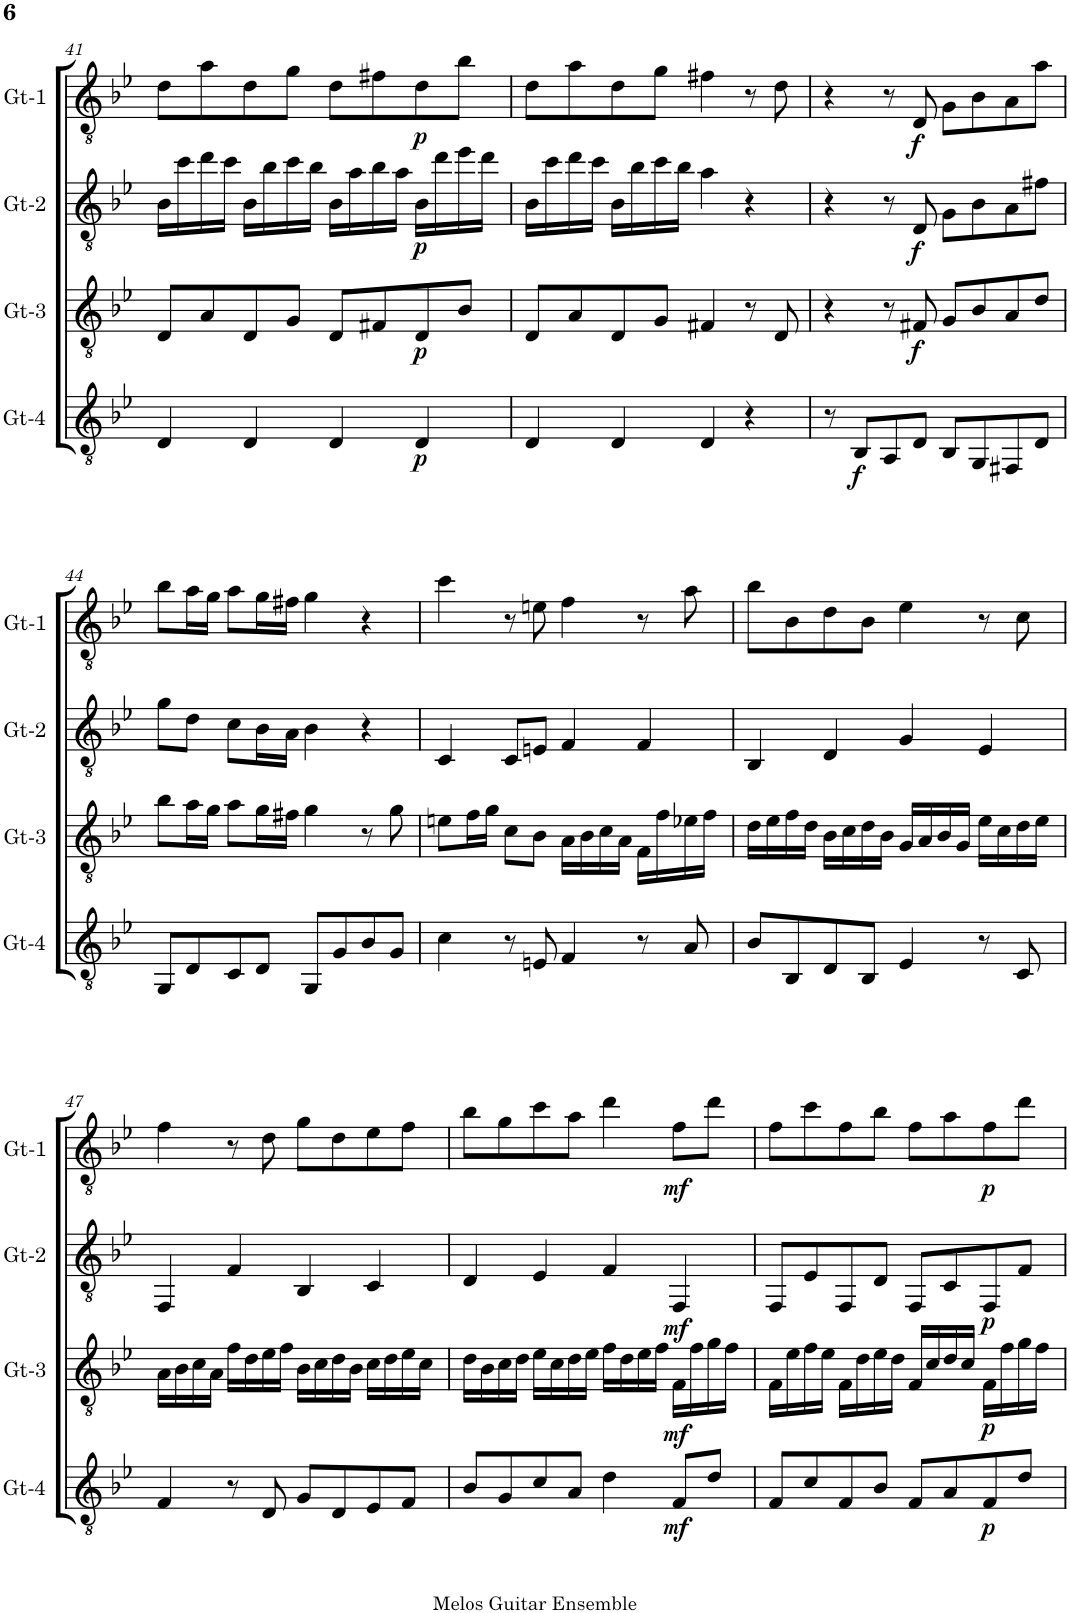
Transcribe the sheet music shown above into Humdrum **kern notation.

**kern	**dynam	**kern	**dynam	**kern	**dynam	**kern	**dynam
*part4	*part4	*part3	*part3	*part2	*part2	*part1	*part1
*staff4	*staff4	*staff3	*staff3	*staff2	*staff2	*staff1	*staff1
*I"Gt-4	*	*I"Gt-3	*	*I"Gt-2	*	*I"Gt-1	*
*I'Gt-4	*	*I'Gt-3	*	*I'Gt-2	*	*I'Gt-1	*
!!LO:PB:g=z
*clefGv2	*	*clefGv2	*	*clefGv2	*	*clefGv2	*
*k[b-e-]	*	*k[b-e-]	*	*k[b-e-]	*	*k[b-e-]	*
*M4/4	*	*M4/4	*	*M4/4	*	*M4/4	*
=41	=41	=41	=41	=41	=41	=41	=41
4D/	.	8D/L	.	16B-\LL	.	8d\L	.
.	.	.	.	16cc\	.	.	.
.	.	8A/	.	16dd\	.	8a\	.
.	.	.	.	16cc\JJ	.	.	.
4D/	.	8D/	.	16B-\LL	.	8d\	.
.	.	.	.	16b-\	.	.	.
.	.	8G/J	.	16cc\	.	8g\J	.
.	.	.	.	16b-\JJ	.	.	.
4D/	.	8D/L	.	16B-\LL	.	8d\L	.
.	.	.	.	16a\	.	.	.
.	.	8F#X/	.	16b-\	.	8f#X\	.
.	.	.	.	16a\JJ	.	.	.
!	!LO:DY:b	!	!LO:DY:b	!	!LO:DY:b	!	!LO:DY:b
4D/	p	8D/	p	16B-\LL	p	8d\	p
.	.	.	.	16dd\	.	.	.
.	.	8B-/J	.	16ee-\	.	8b-\J	.
.	.	.	.	16dd\JJ	.	.	.
=42	=42	=42	=42	=42	=42	=42	=42
4D/	.	8D/L	.	16B-\LL	.	8d\L	.
.	.	.	.	16cc\	.	.	.
.	.	8A/	.	16dd\	.	8a\	.
.	.	.	.	16cc\JJ	.	.	.
4D/	.	8D/	.	16B-\LL	.	8d\	.
.	.	.	.	16b-\	.	.	.
.	.	8G/J	.	16cc\	.	8g\J	.
.	.	.	.	16b-\JJ	.	.	.
4D/	.	4F#X/	.	4a\	.	4f#X\	.
4r	.	8r	.	4r	.	8r	.
.	.	8D/	.	.	.	8d\	.
=43	=43	=43	=43	=43	=43	=43	=43
8r	.	4r	.	4r	.	4r	.
!	!LO:DY:b	!	!	!	!	!	!
8BB-/L	f	.	.	.	.	.	.
8AA/	.	8r	.	8r	.	8r	.
!	!	!	!LO:DY:b	!	!LO:DY:b	!	!LO:DY:b
8D/J	.	8F#X/	f	8D/	f	8D/	f
8BB-/L	.	8G/L	.	8G\L	.	8G\L	.
8GG/	.	8B-/	.	8B-\	.	8B-\	.
8FF#X/	.	8A/	.	8A\	.	8A\	.
8D/J	.	8d/J	.	8f#X\J	.	8a\J	.
!!LO:LB:g=z
=44	=44	=44	=44	=44	=44	=44	=44
8GG/L	.	8b-\L	.	8g\L	.	8b-\L	.
8D/	.	16a\L	.	8d\J	.	16a\L	.
.	.	16g\JJ	.	.	.	16g\JJ	.
8C/	.	8a\L	.	8c\L	.	8a\L	.
8D/J	.	16g\L	.	16B-\L	.	16g\L	.
.	.	16f#X\JJ	.	16A\JJ	.	16f#X\JJ	.
8GG/L	.	4g\	.	4B-\	.	4g\	.
8G/	.	.	.	.	.	.	.
8B-/	.	8r	.	4r	.	4r	.
8G/J	.	8g\	.	.	.	.	.
=45	=45	=45	=45	=45	=45	=45	=45
4c\	.	8en\L	.	4C/	.	4cc\	.
.	.	16f\L	.	.	.	.	.
.	.	16g\JJ	.	.	.	.	.
8r	.	8c\L	.	8C/L	.	8r	.
8En/	.	8B-\J	.	8En/J	.	8en\	.
4F/	.	16A\LL	.	4F/	.	4f\	.
.	.	16B-\	.	.	.	.	.
.	.	16c\	.	.	.	.	.
.	.	16A\JJ	.	.	.	.	.
8r	.	16F\LL	.	4F/	.	8r	.
.	.	16f\	.	.	.	.	.
8A/	.	16e-X\	.	.	.	8a\	.
.	.	16f\JJ	.	.	.	.	.
=46	=46	=46	=46	=46	=46	=46	=46
8B-/L	.	16d\LL	.	4BB-/	.	8b-\L	.
.	.	16e-\	.	.	.	.	.
8BB-/	.	16f\	.	.	.	8B-\	.
.	.	16d\JJ	.	.	.	.	.
8D/	.	16B-\LL	.	4D/	.	8d\	.
.	.	16c\	.	.	.	.	.
8BB-/J	.	16d\	.	.	.	8B-\J	.
.	.	16B-\JJ	.	.	.	.	.
4E-/	.	16G/LL	.	4G/	.	4e-\	.
.	.	16A/	.	.	.	.	.
.	.	16B-/	.	.	.	.	.
.	.	16G/JJ	.	.	.	.	.
8r	.	16e-\LL	.	4E-/	.	8r	.
.	.	16c\	.	.	.	.	.
8C/	.	16d\	.	.	.	8c\	.
.	.	16e-\JJ	.	.	.	.	.
!!LO:LB:g=z
=47	=47	=47	=47	=47	=47	=47	=47
4F/	.	16A\LL	.	4FF/	.	4f\	.
.	.	16B-\	.	.	.	.	.
.	.	16c\	.	.	.	.	.
.	.	16A\JJ	.	.	.	.	.
8r	.	16f\LL	.	4F/	.	8r	.
.	.	16d\	.	.	.	.	.
8D/	.	16e-\	.	.	.	8d\	.
.	.	16f\JJ	.	.	.	.	.
8G/L	.	16B-\LL	.	4BB-/	.	8g\L	.
.	.	16c\	.	.	.	.	.
8D/	.	16d\	.	.	.	8d\	.
.	.	16B-\JJ	.	.	.	.	.
8E-/	.	16c\LL	.	4C/	.	8e-\	.
.	.	16d\	.	.	.	.	.
8F/J	.	16e-\	.	.	.	8f\J	.
.	.	16c\JJ	.	.	.	.	.
=48	=48	=48	=48	=48	=48	=48	=48
8B-/L	.	16d\LL	.	4D/	.	8b-\L	.
.	.	16B-\	.	.	.	.	.
8G/	.	16c\	.	.	.	8g\	.
.	.	16d\JJ	.	.	.	.	.
8c/	.	16e-\LL	.	4E-/	.	8cc\	.
.	.	16c\	.	.	.	.	.
8A/J	.	16d\	.	.	.	8a\J	.
.	.	16e-\JJ	.	.	.	.	.
4d\	.	16f\LL	.	4F/	.	4dd\	.
.	.	16d\	.	.	.	.	.
.	.	16e-\	.	.	.	.	.
.	.	16f\JJ	.	.	.	.	.
!	!LO:DY:b	!	!LO:DY:b	!	!LO:DY:b	!	!LO:DY:b
8F/L	mf	16F\LL	mf	4FF/	mf	8f\L	mf
.	.	16f\	.	.	.	.	.
8d/J	.	16g\	.	.	.	8dd\J	.
.	.	16f\JJ	.	.	.	.	.
=49	=49	=49	=49	=49	=49	=49	=49
8F/L	.	16F\LL	.	8FF/L	.	8f\L	.
.	.	16e-\	.	.	.	.	.
8c/	.	16f\	.	8E-/	.	8cc\	.
.	.	16e-\JJ	.	.	.	.	.
8F/	.	16F\LL	.	8FF/	.	8f\	.
.	.	16d\	.	.	.	.	.
8B-/J	.	16e-\	.	8D/J	.	8b-\J	.
.	.	16d\JJ	.	.	.	.	.
8F/L	.	16F/LL	.	8FF/L	.	8f\L	.
.	.	16c/	.	.	.	.	.
8A/	.	16d/	.	8C/	.	8a\	.
.	.	16c/JJ	.	.	.	.	.
!	!LO:DY:b	!	!LO:DY:b	!	!LO:DY:b	!	!LO:DY:b
8F/	p	16F\LL	p	8FF/	p	8f\	p
.	.	16f\	.	.	.	.	.
8d/J	.	16g\	.	8F/J	.	8dd\J	.
.	.	16f\JJ	.	.	.	.	.
=	=	=	=	=	=	=	=
*-	*-	*-	*-	*-	*-	*-	*-
